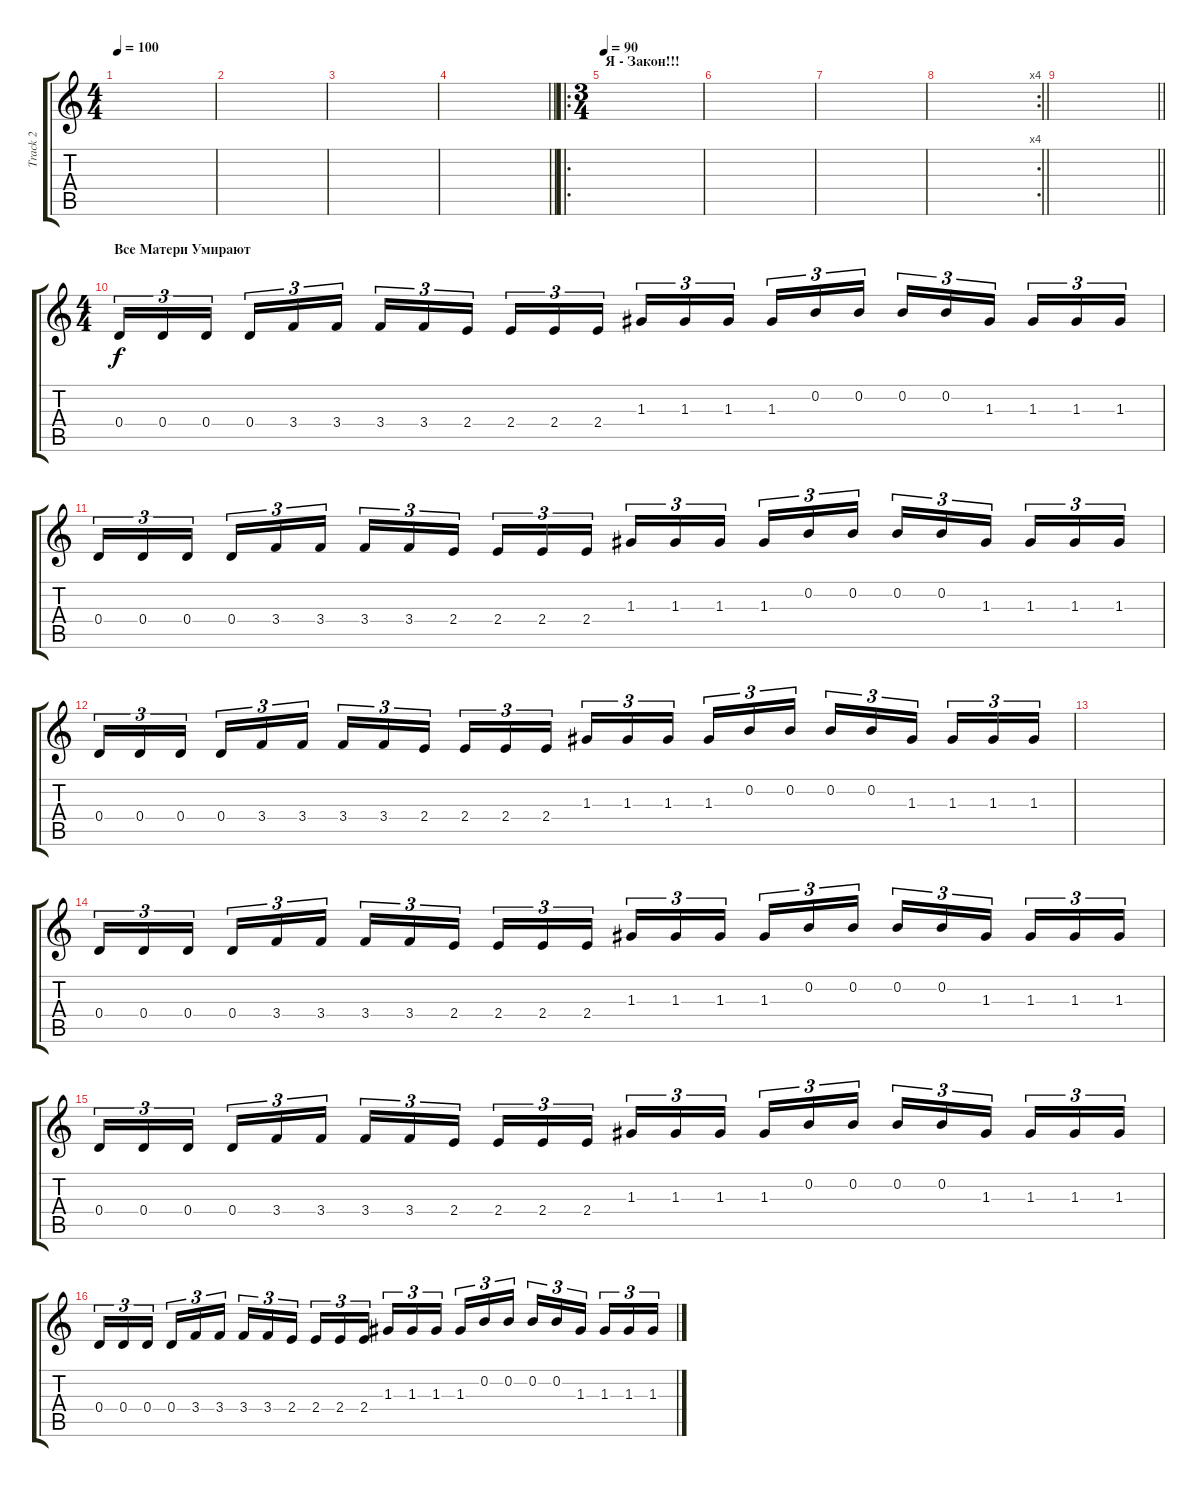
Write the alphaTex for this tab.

\track ("Track 2" "Track 2") {instrument distortionguitar}
\staff {score tabs}
\tuning (E4 B3 G3 D3 A2 E2) {hide}
\ts (4 4)
\tempo 100
\clef g2
\ks c
|
|
|
\barLineRight lightlight
|
\ro
\ts (3 4)
\section ("" "Я - Закон!!!")
\tempo 90
|
|
|
\rc 4
\barLineRight lightlight
|
\barLineRight lightlight
|
\ts (4 4)
\section ("" "Все Матери Умирают")
0.4.16{tu (3 2)} 0.4.16{tu (3 2)} 0.4.16{tu (3 2) beam splitsecondary} 0.4.16{tu (3 2)} 3.4.16{tu (3 2)} 3.4.16{tu (3 2)} 3.4.16{tu (3 2)} 3.4.16{tu (3 2)} 2.4.16{tu (3 2) beam splitsecondary} 2.4.16{tu (3 2)} 2.4.16{tu (3 2)} 2.4.16{tu (3 2)} 1.3.16{tu (3 2)} 1.3.16{tu (3 2)} 1.3.16{tu (3 2) beam splitsecondary} 1.3.16{tu (3 2)} 0.2.16{tu (3 2)} 0.2.16{tu (3 2)} 0.2.16{tu (3 2)} 0.2.16{tu (3 2)} 1.3.16{tu (3 2) beam splitsecondary} 1.3.16{tu (3 2)} 1.3.16{tu (3 2)} 1.3.16{tu (3 2)} |
0.4.16{tu (3 2)} 0.4.16{tu (3 2)} 0.4.16{tu (3 2) beam splitsecondary} 0.4.16{tu (3 2)} 3.4.16{tu (3 2)} 3.4.16{tu (3 2)} 3.4.16{tu (3 2)} 3.4.16{tu (3 2)} 2.4.16{tu (3 2) beam splitsecondary} 2.4.16{tu (3 2)} 2.4.16{tu (3 2)} 2.4.16{tu (3 2)} 1.3.16{tu (3 2)} 1.3.16{tu (3 2)} 1.3.16{tu (3 2) beam splitsecondary} 1.3.16{tu (3 2)} 0.2.16{tu (3 2)} 0.2.16{tu (3 2)} 0.2.16{tu (3 2)} 0.2.16{tu (3 2)} 1.3.16{tu (3 2) beam splitsecondary} 1.3.16{tu (3 2)} 1.3.16{tu (3 2)} 1.3.16{tu (3 2)} |
0.4.16{tu (3 2)} 0.4.16{tu (3 2)} 0.4.16{tu (3 2) beam splitsecondary} 0.4.16{tu (3 2)} 3.4.16{tu (3 2)} 3.4.16{tu (3 2)} 3.4.16{tu (3 2)} 3.4.16{tu (3 2)} 2.4.16{tu (3 2) beam splitsecondary} 2.4.16{tu (3 2)} 2.4.16{tu (3 2)} 2.4.16{tu (3 2)} 1.3.16{tu (3 2)} 1.3.16{tu (3 2)} 1.3.16{tu (3 2) beam splitsecondary} 1.3.16{tu (3 2)} 0.2.16{tu (3 2)} 0.2.16{tu (3 2)} 0.2.16{tu (3 2)} 0.2.16{tu (3 2)} 1.3.16{tu (3 2) beam splitsecondary} 1.3.16{tu (3 2)} 1.3.16{tu (3 2)} 1.3.16{tu (3 2)} |
|
0.4.16{tu (3 2)} 0.4.16{tu (3 2)} 0.4.16{tu (3 2) beam splitsecondary} 0.4.16{tu (3 2)} 3.4.16{tu (3 2)} 3.4.16{tu (3 2)} 3.4.16{tu (3 2)} 3.4.16{tu (3 2)} 2.4.16{tu (3 2) beam splitsecondary} 2.4.16{tu (3 2)} 2.4.16{tu (3 2)} 2.4.16{tu (3 2)} 1.3.16{tu (3 2)} 1.3.16{tu (3 2)} 1.3.16{tu (3 2) beam splitsecondary} 1.3.16{tu (3 2)} 0.2.16{tu (3 2)} 0.2.16{tu (3 2)} 0.2.16{tu (3 2)} 0.2.16{tu (3 2)} 1.3.16{tu (3 2) beam splitsecondary} 1.3.16{tu (3 2)} 1.3.16{tu (3 2)} 1.3.16{tu (3 2)} |
0.4.16{tu (3 2)} 0.4.16{tu (3 2)} 0.4.16{tu (3 2) beam splitsecondary} 0.4.16{tu (3 2)} 3.4.16{tu (3 2)} 3.4.16{tu (3 2)} 3.4.16{tu (3 2)} 3.4.16{tu (3 2)} 2.4.16{tu (3 2) beam splitsecondary} 2.4.16{tu (3 2)} 2.4.16{tu (3 2)} 2.4.16{tu (3 2)} 1.3.16{tu (3 2)} 1.3.16{tu (3 2)} 1.3.16{tu (3 2) beam splitsecondary} 1.3.16{tu (3 2)} 0.2.16{tu (3 2)} 0.2.16{tu (3 2)} 0.2.16{tu (3 2)} 0.2.16{tu (3 2)} 1.3.16{tu (3 2) beam splitsecondary} 1.3.16{tu (3 2)} 1.3.16{tu (3 2)} 1.3.16{tu (3 2)} |
0.4.16{tu (3 2)} 0.4.16{tu (3 2)} 0.4.16{tu (3 2) beam splitsecondary} 0.4.16{tu (3 2)} 3.4.16{tu (3 2)} 3.4.16{tu (3 2)} 3.4.16{tu (3 2)} 3.4.16{tu (3 2)} 2.4.16{tu (3 2) beam splitsecondary} 2.4.16{tu (3 2)} 2.4.16{tu (3 2)} 2.4.16{tu (3 2)} 1.3.16{tu (3 2)} 1.3.16{tu (3 2)} 1.3.16{tu (3 2) beam splitsecondary} 1.3.16{tu (3 2)} 0.2.16{tu (3 2)} 0.2.16{tu (3 2)} 0.2.16{tu (3 2)} 0.2.16{tu (3 2)} 1.3.16{tu (3 2) beam splitsecondary} 1.3.16{tu (3 2)} 1.3.16{tu (3 2)} 1.3.16{tu (3 2)}
